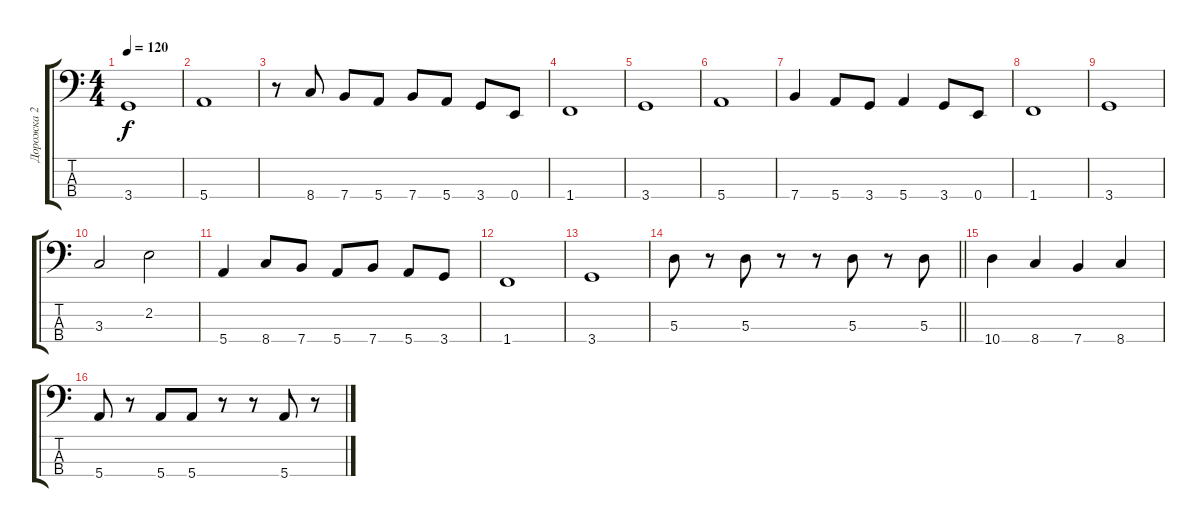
\track ("Дорожка 2" "Дорожка 2") {instrument slapbass2}
\staff {score tabs}
\tuning (G2 D2 A1 E1) {hide}
\ts (4 4)
\tempo 120
\clef f4
\ks c
3.4.1{dy f} |
5.4.1 |
r.8 8.4.8 7.4.8 5.4.8 7.4.8 5.4.8 3.4.8 0.4.8 |
1.4.1 |
3.4.1 |
5.4.1 |
7.4.4 5.4.8 3.4.8 5.4.4 3.4.8 0.4.8 |
1.4.1 |
3.4.1 |
3.3.2 2.2.2 |
5.4.4 8.4.8 7.4.8 5.4.8 7.4.8 5.4.8 3.4.8 |
1.4.1 |
3.4.1 |
\barLineRight lightlight
5.3.8 r.8 5.3.8 r.8 r.8 5.3.8 r.8 5.3.8 |
10.4.4 8.4.4 7.4.4 8.4.4 |
5.4.8 r.8 5.4.8 5.4.8 r.8 r.8 5.4.8 r.8
